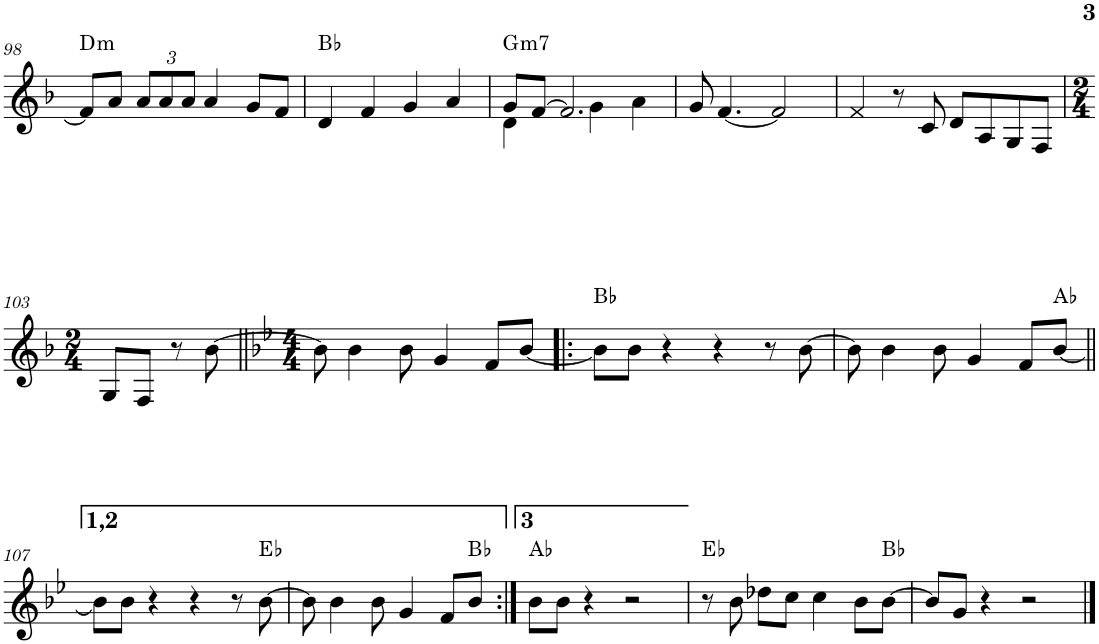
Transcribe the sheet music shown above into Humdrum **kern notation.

**kern	**harte
*part1	*part1
*staff1	*
*I"P1	*
!!LO:PB:g=z
*clefG2	*
*k[b-]	*
*F:	*
*M4/4	*
=98	=98
!	!LO:H:kt=m
8f/L]	D:min
8a/J	.
*Xbrackettup	*
12a/L	.
12a/	.
12a/J	.
4a/	.
8g/L	.
8f/J	.
=99	=99
4d/	Bb:maj
4f/	.
4g/	.
4a/	.
=100	=100
*^	*
!	!	!LO:H:kt=m7
8g/L	4d\	G:min7
[>8f/J	.	.
2.f/]	4ryy	.
.	4g\	.
.	4a\	.
*v	*v	*
=101	=101
8g/	.
[<4.f/	.
2f/]	.
=102	=102
4f/	.
8r	.
8c/	.
8d/L	.
8A/	.
8G/	.
8F/J	.
!!LO:LB:g=z
=103	=103
*M2/4	*
8G/L	.
8F/J	.
8r	.
[>8b-\	.
=104||	=104||
*k[b-e-]	*
*B-:	*
*M4/4	*
8b-\]	.
4b-\	.
8b-\	.
4g/	.
8f/L	.
[<8b-/J	.
=105!|:	=105!|:
8b-\L]	Bb:maj
8b-\J	.
4r	.
4r	.
8r	.
[>8b-\	.
=106	=106
8b-\]	.
4b-\	.
8b-\	.
4g/	.
8f/L	.
[<8b-/J	Ab:maj
!!LO:LB:g=z
=107||	=107||
8b-\L]	.
8b-\J	.
4r	.
4r	.
8r	.
[>8b-\	Eb:maj
=108	=108
8b-\]	.
4b-\	.
8b-\	.
4g/	.
8f/L	.
8b-/J	Bb:maj
=109:|!	=109:|!
8b-\L	Ab:maj
8b-\J	.
4r	.
2r	.
=110	=110
8r	Eb:maj
8b-\	.
8dd-X\L	.
8cc\J	.
4cc\	.
8b-\L	.
[>8b-\J	Bb:maj
=111	=111
8b-/L]	.
8g/J	.
4r	.
2r	.
==	==
*-	*-
